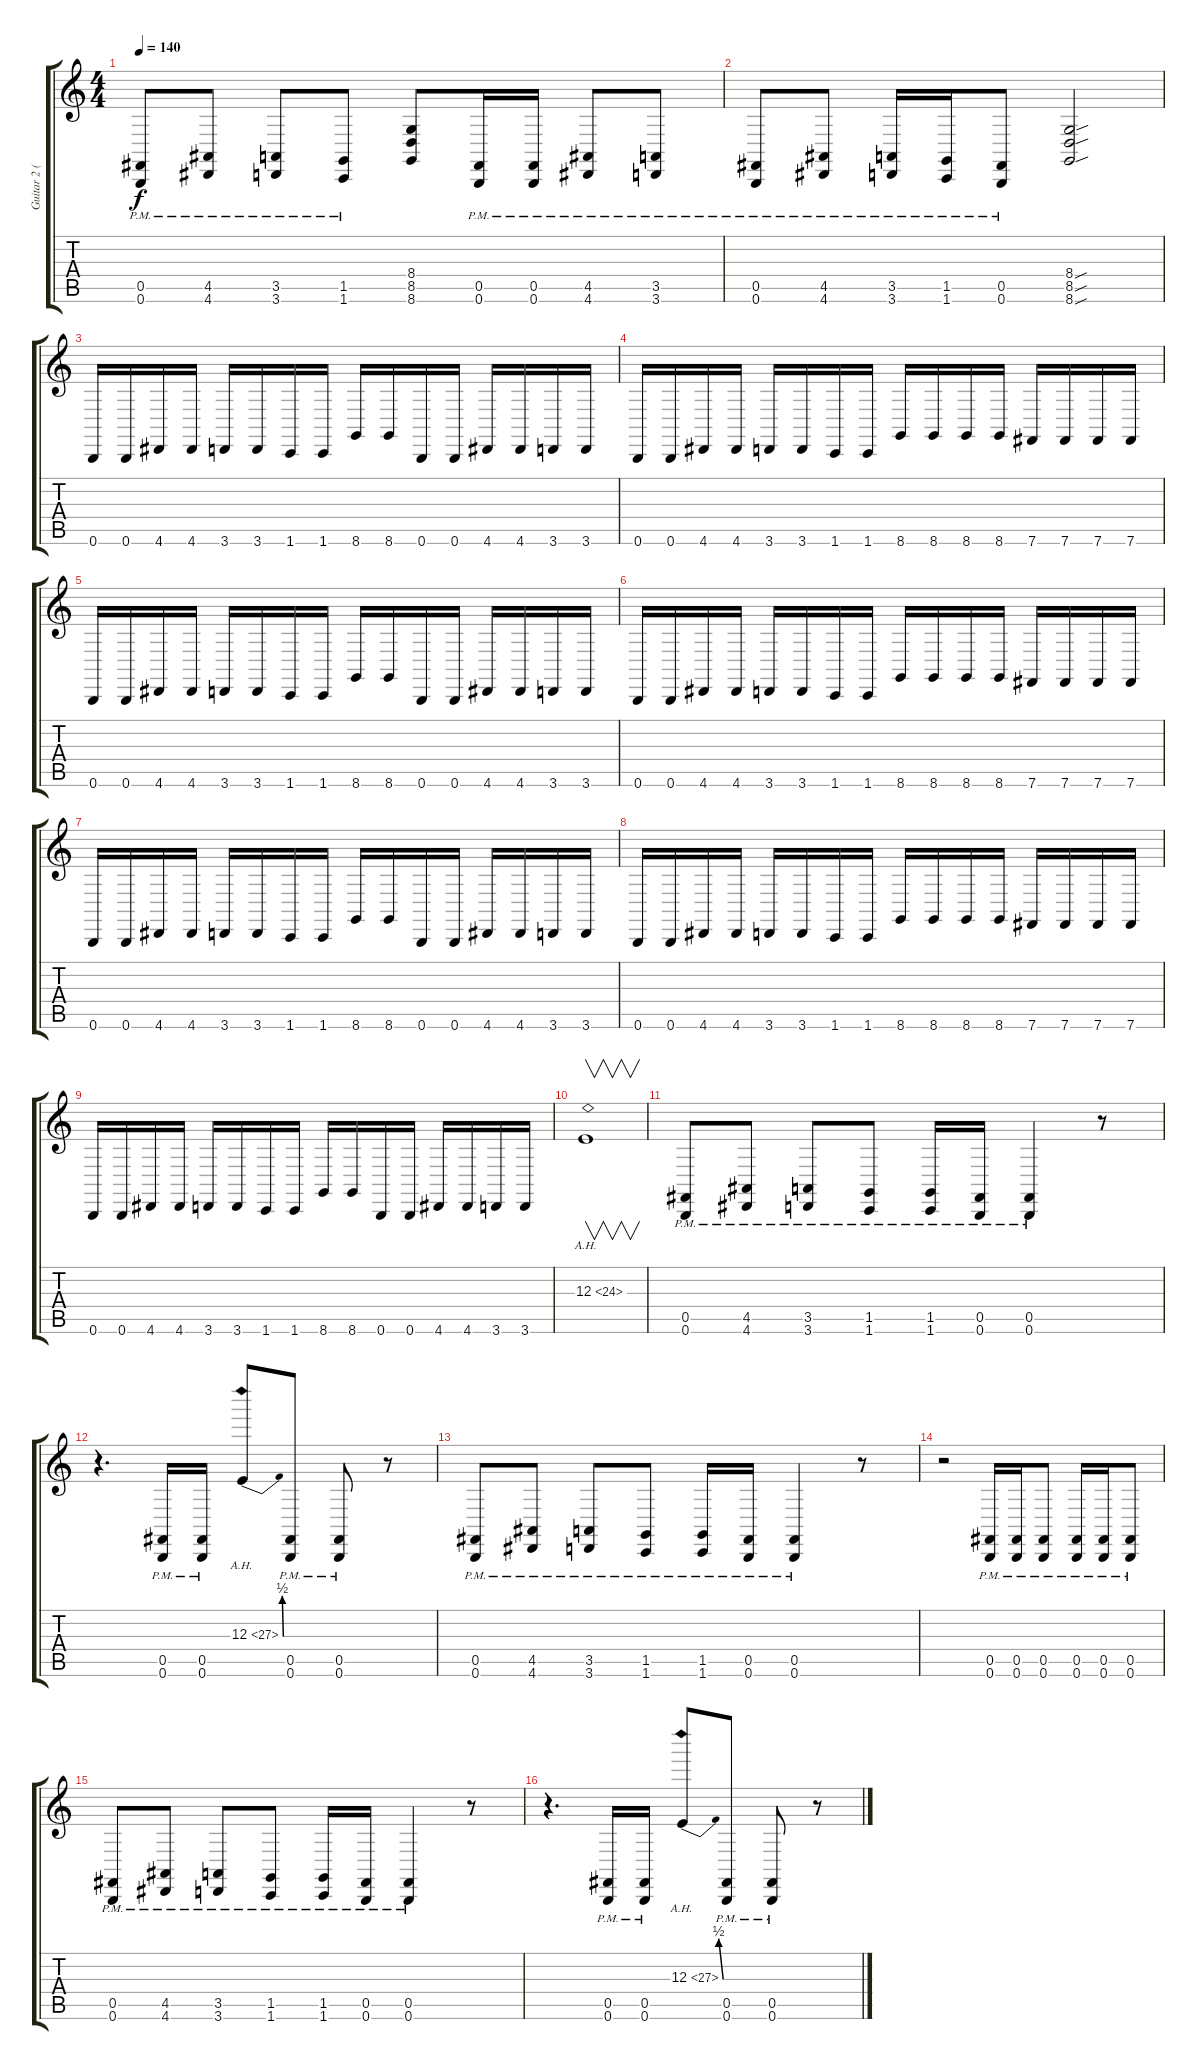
\track ("Guitar 2 (Left)" "Guitar 2 (") {solo instrument brightacousticpiano}
\staff {score tabs}
\tuning (Db4 Ab3 E3 B2 Gb2 B1) {hide}
\ts (4 4)
\tempo 140
\clef g2
\ks c
(0.5{pm} 0.6{pm}).8{dy f} (4.5{pm} 4.6{pm}).8 (3.5{pm} 3.6{pm}).8 (1.5{pm} 1.6{pm}).8 (8.4 8.5 8.6).8 (0.5{pm} 0.6{pm}).16 (0.5{pm} 0.6{pm}).16 (4.5{pm} 4.6{pm}).8 (3.5{pm} 3.6{pm}).8 |
(0.5{pm} 0.6{pm}).8 (4.5{pm} 4.6{pm}).8 (3.5{pm} 3.6{pm}).16 (1.5{pm} 1.6{pm}).16 (0.5{pm} 0.6{pm}).8 (8.4{sou} 8.5{sou} 8.6{sou}).2 |
0.6.16 0.6.16 4.6.16 4.6.16 3.6.16 3.6.16 1.6.16 1.6.16 8.6.16 8.6.16 0.6.16 0.6.16 4.6.16 4.6.16 3.6.16 3.6.16 |
0.6.16 0.6.16 4.6.16 4.6.16 3.6.16 3.6.16 1.6.16 1.6.16 8.6.16 8.6.16 8.6.16 8.6.16 7.6.16 7.6.16 7.6.16 7.6.16 |
0.6.16 0.6.16 4.6.16 4.6.16 3.6.16 3.6.16 1.6.16 1.6.16 8.6.16 8.6.16 0.6.16 0.6.16 4.6.16 4.6.16 3.6.16 3.6.16 |
0.6.16 0.6.16 4.6.16 4.6.16 3.6.16 3.6.16 1.6.16 1.6.16 8.6.16 8.6.16 8.6.16 8.6.16 7.6.16 7.6.16 7.6.16 7.6.16 |
0.6.16 0.6.16 4.6.16 4.6.16 3.6.16 3.6.16 1.6.16 1.6.16 8.6.16 8.6.16 0.6.16 0.6.16 4.6.16 4.6.16 3.6.16 3.6.16 |
0.6.16 0.6.16 4.6.16 4.6.16 3.6.16 3.6.16 1.6.16 1.6.16 8.6.16 8.6.16 8.6.16 8.6.16 7.6.16 7.6.16 7.6.16 7.6.16 |
0.6.16 0.6.16 4.6.16 4.6.16 3.6.16 3.6.16 1.6.16 1.6.16 8.6.16 8.6.16 0.6.16 0.6.16 4.6.16 4.6.16 3.6.16 3.6.16 |
12.3{ah 12}.1{v} |
(0.5{pm} 0.6{pm}).8 (4.5{pm} 4.6{pm}).8 (3.5{pm} 3.6{pm}).8 (1.5{pm} 1.6{pm}).8 (1.5{pm} 1.6{pm}).16 (0.5{pm} 0.6{pm}).16 (0.5{pm} 0.6{pm}).4 r.8 |
r.4{d} (0.5 0.6{pm}).16 (0.5 0.6{pm}).16 12.3{be (bend 0 0 60 2) ah 15}.8 (0.5 0.6{pm}).8 (0.5 0.6{pm}).8 r.8 |
(0.5{pm} 0.6{pm}).8 (4.5{pm} 4.6{pm}).8 (3.5{pm} 3.6{pm}).8 (1.5{pm} 1.6{pm}).8 (1.5{pm} 1.6{pm}).16 (0.5{pm} 0.6{pm}).16 (0.5{pm} 0.6{pm}).4 r.8 |
r.2 (0.5 0.6{pm}).16 (0.5 0.6{pm}).16 (0.5 0.6{pm}).8 (0.5 0.6{pm}).16 (0.5 0.6{pm}).16 (0.5 0.6{pm}).8 |
(0.5{pm} 0.6{pm}).8 (4.5{pm} 4.6{pm}).8 (3.5{pm} 3.6{pm}).8 (1.5{pm} 1.6{pm}).8 (1.5{pm} 1.6{pm}).16 (0.5{pm} 0.6{pm}).16 (0.5{pm} 0.6{pm}).4 r.8 |
r.4{d} (0.5 0.6{pm}).16 (0.5 0.6{pm}).16 12.3{be (bend 0 0 60 2) ah 15}.8 (0.5 0.6{pm}).8 (0.5 0.6{pm}).8 r.8
